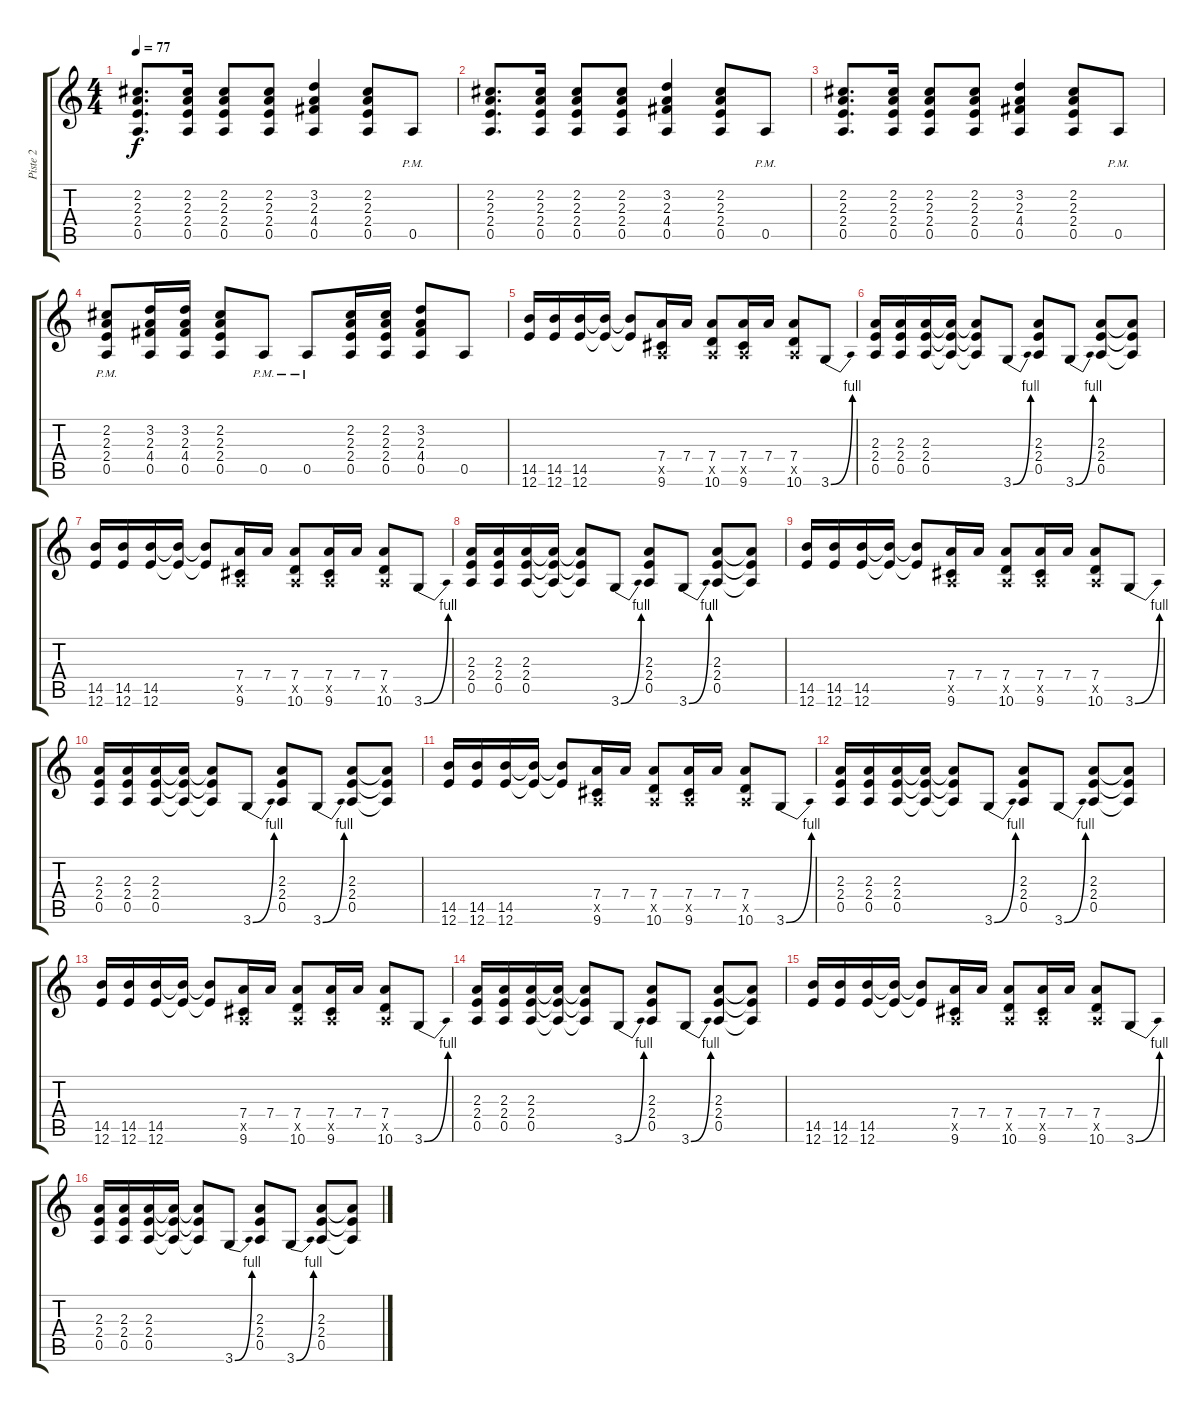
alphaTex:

\track ("Piste 2" "Piste 2") {instrument distortionguitar}
\staff {score tabs}
\tuning (E4 B3 G3 D3 A2 E2) {hide}
\ts (4 4)
\tempo 77
\clef g2
\ks c
(2.2 2.3 2.4 0.5).8{d dy f} (2.2 2.3 2.4 0.5).16 (2.2 2.3 2.4 0.5).8 (2.2 2.3 2.4 0.5).8 (3.2 2.3 4.4 0.5).4 (2.2 2.3 2.4 0.5).8 0.5{pm}.8 |
(2.2 2.3 2.4 0.5).8{d} (2.2 2.3 2.4 0.5).16 (2.2 2.3 2.4 0.5).8 (2.2 2.3 2.4 0.5).8 (3.2 2.3 4.4 0.5).4 (2.2 2.3 2.4 0.5).8 0.5{pm}.8 |
(2.2 2.3 2.4 0.5).8{d} (2.2 2.3 2.4 0.5).16 (2.2 2.3 2.4 0.5).8 (2.2 2.3 2.4 0.5).8 (3.2 2.3 4.4 0.5).4 (2.2 2.3 2.4 0.5).8 0.5{pm}.8 |
(2.2 2.3 2.4 0.5{pm}).8 (3.2 2.3 4.4 0.5).16 (3.2 2.3 4.4 0.5).16 (2.2 2.3 2.4 0.5).8 0.5{pm}.8 0.5{pm}.8 (2.2 2.3 2.4 0.5).16 (2.2 2.3 2.4 0.5).16 (3.2 2.3 4.4 0.5).8 0.5.8 |
(14.5 12.6).16 (14.5 12.6).16 (14.5 12.6).16 (14.5{t} 12.6{t}).16 (14.5{t} 12.6{t}).8 (7.4 0.5{x} 9.6).16 7.4.16 (7.4 0.5{x} 10.6).8 (7.4 0.5{x} 9.6).16 7.4.16 (7.4 0.5{x} 10.6).8 3.6{be (bend 0 0 60 4)}.8 |
(2.3 2.4 0.5).16 (2.3 2.4 0.5).16 (2.3 2.4 0.5).16 (2.3{t} 2.4{t} 0.5{t}).16 (2.3{t} 2.4{t} 0.5{t}).8 3.6{be (bend 0 0 60 4)}.8 (2.3 2.4 0.5).8 3.6{be (bend 0 0 60 4)}.8 (2.3 2.4 0.5).8 (2.3{t} 2.4{t} 0.5{t}).8 |
(14.5 12.6).16 (14.5 12.6).16 (14.5 12.6).16 (14.5{t} 12.6{t}).16 (14.5{t} 12.6{t}).8 (7.4 0.5{x} 9.6).16 7.4.16 (7.4 0.5{x} 10.6).8 (7.4 0.5{x} 9.6).16 7.4.16 (7.4 0.5{x} 10.6).8 3.6{be (bend 0 0 60 4)}.8 |
(2.3 2.4 0.5).16 (2.3 2.4 0.5).16 (2.3 2.4 0.5).16 (2.3{t} 2.4{t} 0.5{t}).16 (2.3{t} 2.4{t} 0.5{t}).8 3.6{be (bend 0 0 60 4)}.8 (2.3 2.4 0.5).8 3.6{be (bend 0 0 60 4)}.8 (2.3 2.4 0.5).8 (2.3{t} 2.4{t} 0.5{t}).8 |
(14.5 12.6).16 (14.5 12.6).16 (14.5 12.6).16 (14.5{t} 12.6{t}).16 (14.5{t} 12.6{t}).8 (7.4 0.5{x} 9.6).16 7.4.16 (7.4 0.5{x} 10.6).8 (7.4 0.5{x} 9.6).16 7.4.16 (7.4 0.5{x} 10.6).8 3.6{be (bend 0 0 60 4)}.8 |
(2.3 2.4 0.5).16 (2.3 2.4 0.5).16 (2.3 2.4 0.5).16 (2.3{t} 2.4{t} 0.5{t}).16 (2.3{t} 2.4{t} 0.5{t}).8 3.6{be (bend 0 0 60 4)}.8 (2.3 2.4 0.5).8 3.6{be (bend 0 0 60 4)}.8 (2.3 2.4 0.5).8 (2.3{t} 2.4{t} 0.5{t}).8 |
(14.5 12.6).16 (14.5 12.6).16 (14.5 12.6).16 (14.5{t} 12.6{t}).16 (14.5{t} 12.6{t}).8 (7.4 0.5{x} 9.6).16 7.4.16 (7.4 0.5{x} 10.6).8 (7.4 0.5{x} 9.6).16 7.4.16 (7.4 0.5{x} 10.6).8 3.6{be (bend 0 0 60 4)}.8 |
(2.3 2.4 0.5).16 (2.3 2.4 0.5).16 (2.3 2.4 0.5).16 (2.3{t} 2.4{t} 0.5{t}).16 (2.3{t} 2.4{t} 0.5{t}).8 3.6{be (bend 0 0 60 4)}.8 (2.3 2.4 0.5).8 3.6{be (bend 0 0 60 4)}.8 (2.3 2.4 0.5).8 (2.3{t} 2.4{t} 0.5{t}).8 |
(14.5 12.6).16 (14.5 12.6).16 (14.5 12.6).16 (14.5{t} 12.6{t}).16 (14.5{t} 12.6{t}).8 (7.4 0.5{x} 9.6).16 7.4.16 (7.4 0.5{x} 10.6).8 (7.4 0.5{x} 9.6).16 7.4.16 (7.4 0.5{x} 10.6).8 3.6{be (bend 0 0 60 4)}.8 |
(2.3 2.4 0.5).16 (2.3 2.4 0.5).16 (2.3 2.4 0.5).16 (2.3{t} 2.4{t} 0.5{t}).16 (2.3{t} 2.4{t} 0.5{t}).8 3.6{be (bend 0 0 60 4)}.8 (2.3 2.4 0.5).8 3.6{be (bend 0 0 60 4)}.8 (2.3 2.4 0.5).8 (2.3{t} 2.4{t} 0.5{t}).8 |
(14.5 12.6).16 (14.5 12.6).16 (14.5 12.6).16 (14.5{t} 12.6{t}).16 (14.5{t} 12.6{t}).8 (7.4 0.5{x} 9.6).16 7.4.16 (7.4 0.5{x} 10.6).8 (7.4 0.5{x} 9.6).16 7.4.16 (7.4 0.5{x} 10.6).8 3.6{be (bend 0 0 60 4)}.8 |
(2.3 2.4 0.5).16 (2.3 2.4 0.5).16 (2.3 2.4 0.5).16 (2.3{t} 2.4{t} 0.5{t}).16 (2.3{t} 2.4{t} 0.5{t}).8 3.6{be (bend 0 0 60 4)}.8 (2.3 2.4 0.5).8 3.6{be (bend 0 0 60 4)}.8 (2.3 2.4 0.5).8 (2.3{t} 2.4{t} 0.5{t}).8
